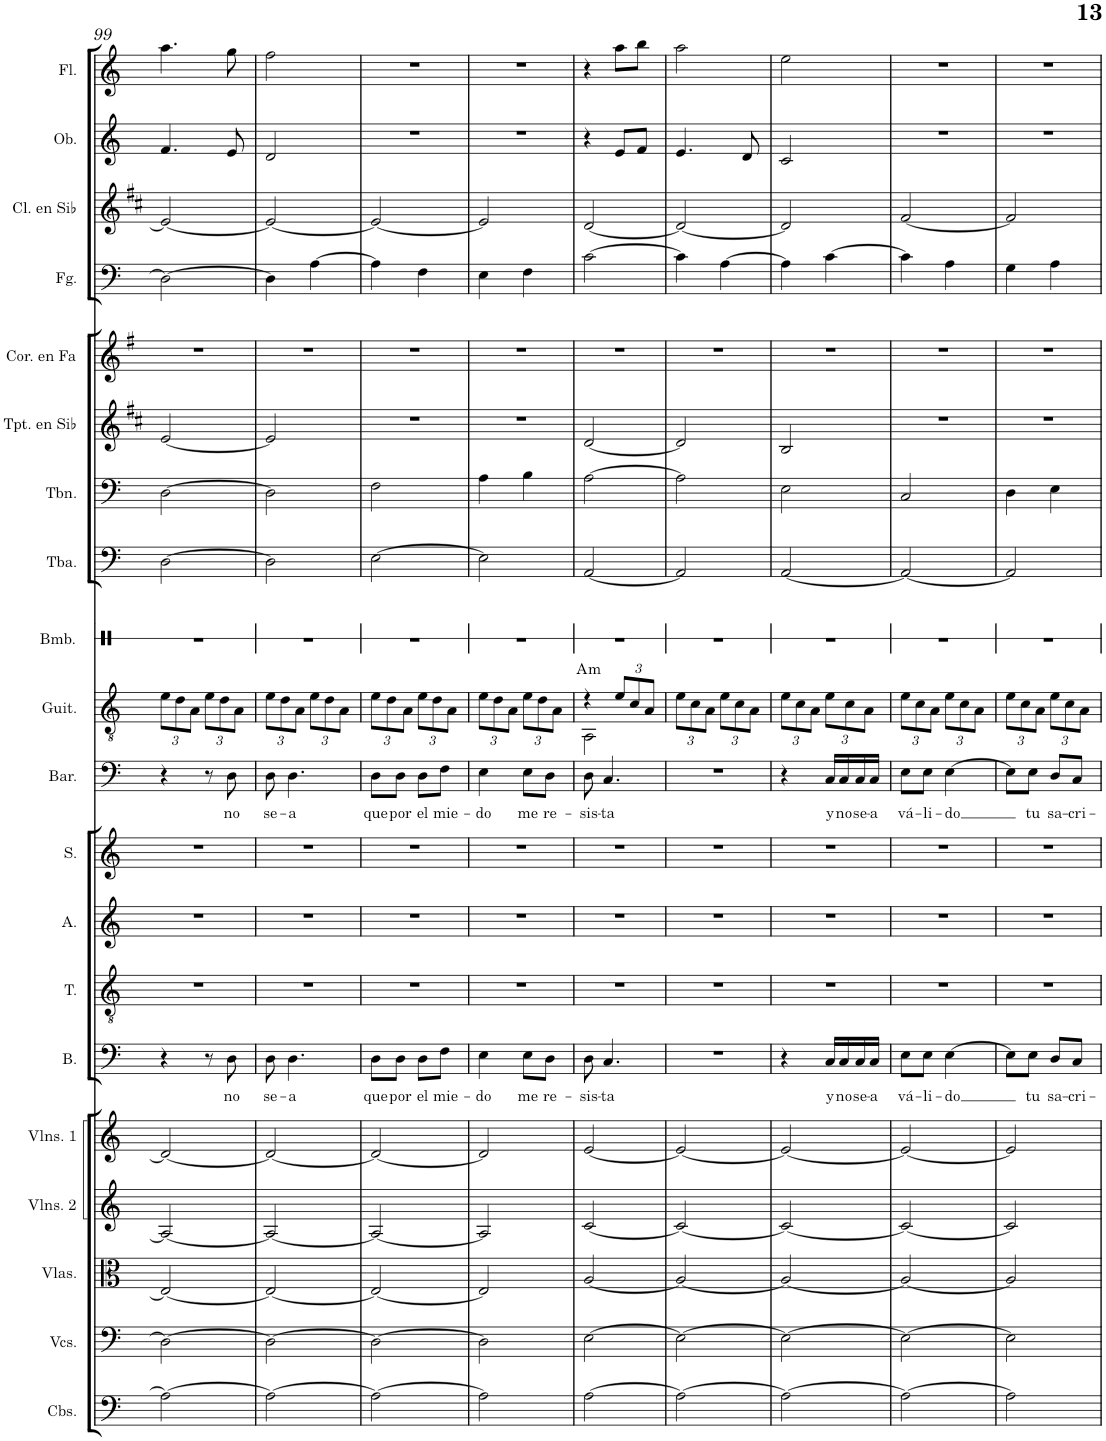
**kern	**kern	**kern	**kern	**kern	**kern	**text	**kern	**kern	**kern	**kern	**text	**kern	**harte	**kern	**kern	**kern	**kern	**kern	**kern	**kern	**kern	**kern
*part20	*part19	*part18	*part17	*part16	*part15	*part15	*part14	*part13	*part12	*part11	*part11	*part10	*part10	*part9	*part8	*part7	*part6	*part5	*part4	*part3	*part2	*part1
*staff20	*staff19	*staff18	*staff17	*staff16	*staff15	*staff15	*staff14	*staff13	*staff12	*staff11	*staff11	*staff10	*	*staff9	*staff8	*staff7	*staff6	*staff5	*staff4	*staff3	*staff2	*staff1
*I"Contrabajos	*I"Violonchelos	*I"Violas	*I"Violines 2	*I"Violines 1	*I"Bajo	*	*I"Tenor	*I"Alto	*I"Soprano	*I"Barítono	*	*I"Guitarra clásica	*	*I"Bombo	*I"Tuba	*I"Trombón	*I"Trompeta en Sib	*I"Trompa en Fa	*I"Fagot	*I"Clarinete en Sib	*I"Oboe	*I"Flauta
*I'Cbs.	*I'Vcs.	*I'Vlas.	*I'Vlns. 2	*I'Vlns. 1	*I'B.	*	*I'T.	*I'A.	*I'S.	*I'Bar.	*	*I'Guit.	*	*I'Bmb.	*I'Tba.	*I'Tbn.	*I'Tpt. en Sib	*	*I'Fg.	*I'Cl. en Sib	*I'Ob.	*I'Fl.
!!LO:PB:g=z
*clefF4	*clefF4	*clefC3	*clefG2	*clefG2	*clefF4	*	*clefGv2	*clefG2	*clefG2	*clefF4	*	*clefGv2	*	*clefX	*clefF4	*clefF4	*clefG2	*clefG2	*clefF4	*clefG2	*clefG2	*clefG2
*Trd7c12	*	*	*	*	*	*	*	*	*	*	*	*	*	*	*	*	*Trd1c2	*Trd4c7	*	*Trd1c2	*	*
*k[]	*k[]	*k[]	*k[]	*k[]	*k[]	*	*k[]	*k[]	*k[]	*k[]	*	*k[]	*	*k[]	*k[]	*k[]	*k[f#c#]	*k[f#]	*k[]	*k[f#c#]	*k[]	*k[]
*M2/4	*M2/4	*M2/4	*M2/4	*M2/4	*M2/4	*	*M2/4	*M2/4	*M2/4	*M2/4	*	*M2/4	*	*M2/4	*M2/4	*M2/4	*M2/4	*M2/4	*M2/4	*M2/4	*M2/4	*M2/4
*	*	*	*	*	*	*	*	*	*	*	*	*Xbrackettup	*	*	*	*	*	*	*	*	*	*
=99	=99	=99	=99	=99	=99	=99	=99	=99	=99	=99	=99	=99	=99	=99	=99	=99	=99	=99	=99	=99	=99	=99
2A\_	2D\_	2E/_	2A/_	2d/_	4r	.	2r	2r	2r	4r	.	12e\L	.	2r	[2D\	[2D\	[2e/	2r	2D\_	2e/_	4.f/	4.aa\
.	.	.	.	.	.	.	.	.	.	.	.	12d\	.	.	.	.	.	.	.	.	.	.
.	.	.	.	.	.	.	.	.	.	.	.	12A\J	.	.	.	.	.	.	.	.	.	.
.	.	.	.	.	8r	.	.	.	.	8r	.	12e\L	.	.	.	.	.	.	.	.	.	.
.	.	.	.	.	.	.	.	.	.	.	.	12d\	.	.	.	.	.	.	.	.	.	.
!	!	!	!	!	!	!LO:LY:b	!	!	!	!	!LO:LY:b	!	!	!	!	!	!	!	!	!	!	!
.	.	.	.	.	8D\	no	.	.	.	8D\	no	.	.	.	.	.	.	.	.	.	8e/	8gg\
.	.	.	.	.	.	.	.	.	.	.	.	12A\J	.	.	.	.	.	.	.	.	.	.
=100	=100	=100	=100	=100	=100	=100	=100	=100	=100	=100	=100	=100	=100	=100	=100	=100	=100	=100	=100	=100	=100	=100
!	!	!	!	!	!	!LO:LY:b	!	!	!	!	!LO:LY:b	!	!	!	!	!	!	!	!	!	!	!
2A\_	2D\_	2E/_	2A/_	2d/_	8D\	se-	2r	2r	2r	8D\	se-	12e\L	.	2r	2D\]	2D\]	2e/]	2r	4D\]	2e/_	2d/	2ff\
.	.	.	.	.	.	.	.	.	.	.	.	12d\	.	.	.	.	.	.	.	.	.	.
!	!	!	!	!	!	!LO:LY:b	!	!	!	!	!LO:LY:b	!	!	!	!	!	!	!	!	!	!	!
.	.	.	.	.	4.D\	-a	.	.	.	4.D\	-a	.	.	.	.	.	.	.	.	.	.	.
.	.	.	.	.	.	.	.	.	.	.	.	12A\J	.	.	.	.	.	.	.	.	.	.
.	.	.	.	.	.	.	.	.	.	.	.	12e\L	.	.	.	.	.	.	[4A\	.	.	.
.	.	.	.	.	.	.	.	.	.	.	.	12d\	.	.	.	.	.	.	.	.	.	.
.	.	.	.	.	.	.	.	.	.	.	.	12A\J	.	.	.	.	.	.	.	.	.	.
=101	=101	=101	=101	=101	=101	=101	=101	=101	=101	=101	=101	=101	=101	=101	=101	=101	=101	=101	=101	=101	=101	=101
!	!	!	!	!	!	!LO:LY:b	!	!	!	!	!LO:LY:b	!	!	!	!	!	!	!	!	!	!	!
2A\_	2D\_	2E/_	2A/_	2d/_	8D\L	que	2r	2r	2r	8D\L	que	12e\L	.	2r	[2E\	2F\	2r	2r	4A\]	2e/_	2r	2r
.	.	.	.	.	.	.	.	.	.	.	.	12d\	.	.	.	.	.	.	.	.	.	.
!	!	!	!	!	!	!LO:LY:b	!	!	!	!	!LO:LY:b	!	!	!	!	!	!	!	!	!	!	!
.	.	.	.	.	8D\J	por	.	.	.	8D\J	por	.	.	.	.	.	.	.	.	.	.	.
.	.	.	.	.	.	.	.	.	.	.	.	12A\J	.	.	.	.	.	.	.	.	.	.
!	!	!	!	!	!	!LO:LY:b	!	!	!	!	!LO:LY:b	!	!	!	!	!	!	!	!	!	!	!
.	.	.	.	.	8D\L	el	.	.	.	8D\L	el	12e\L	.	.	.	.	.	.	4F\	.	.	.
.	.	.	.	.	.	.	.	.	.	.	.	12d\	.	.	.	.	.	.	.	.	.	.
!	!	!	!	!	!	!LO:LY:b	!	!	!	!	!LO:LY:b	!	!	!	!	!	!	!	!	!	!	!
.	.	.	.	.	8F\J	mie-	.	.	.	8F\J	mie-	.	.	.	.	.	.	.	.	.	.	.
.	.	.	.	.	.	.	.	.	.	.	.	12A\J	.	.	.	.	.	.	.	.	.	.
=102	=102	=102	=102	=102	=102	=102	=102	=102	=102	=102	=102	=102	=102	=102	=102	=102	=102	=102	=102	=102	=102	=102
!	!	!	!	!	!	!LO:LY:b	!	!	!	!	!LO:LY:b	!	!	!	!	!	!	!	!	!	!	!
2A\]	2D\]	2E/]	2A/]	2d/]	4E\	-do	2r	2r	2r	4E\	-do	12e\L	.	2r	2E\]	4A\	2r	2r	4E\	2e/]	2r	2r
.	.	.	.	.	.	.	.	.	.	.	.	12d\	.	.	.	.	.	.	.	.	.	.
.	.	.	.	.	.	.	.	.	.	.	.	12A\J	.	.	.	.	.	.	.	.	.	.
!	!	!	!	!	!	!LO:LY:b	!	!	!	!	!LO:LY:b	!	!	!	!	!	!	!	!	!	!	!
.	.	.	.	.	8E\L	me	.	.	.	8E\L	me	12e\L	.	.	.	4B\	.	.	4F\	.	.	.
.	.	.	.	.	.	.	.	.	.	.	.	12d\	.	.	.	.	.	.	.	.	.	.
!	!	!	!	!	!	!LO:LY:b	!	!	!	!	!LO:LY:b	!	!	!	!	!	!	!	!	!	!	!
.	.	.	.	.	8D\J	re-	.	.	.	8D\J	re-	.	.	.	.	.	.	.	.	.	.	.
.	.	.	.	.	.	.	.	.	.	.	.	12A\J	.	.	.	.	.	.	.	.	.	.
=103	=103	=103	=103	=103	=103	=103	=103	=103	=103	=103	=103	=103	=103	=103	=103	=103	=103	=103	=103	=103	=103	=103
!	!	!	!	!	!	!LO:LY:b	!	!	!	!	!LO:LY:b	!	!LO:H:kt=m	!	!	!	!	!	!	!	!	!
*	*	*	*	*	*	*	*	*	*	*	*	*^	*	*	*	*	*	*	*	*	*	*
[2A\	[2E\	[2A/	[2c/	[2e/	8D\	-sis-	2r	2r	2r	8D\	-sis-	4r	2AA\	A:min	2r	[2AA/	[2A\	[2d/	2r	[2c\	[2d/	4r	4r
!	!	!	!	!	!	!LO:LY:b	!	!	!	!	!LO:LY:b	!	!	!	!	!	!	!	!	!	!	!	!
.	.	.	.	.	4.C/	-ta	.	.	.	4.C/	-ta	.	.	.	.	.	.	.	.	.	.	.	.
.	.	.	.	.	.	.	.	.	.	.	.	12e/L	.	.	.	.	.	.	.	.	.	8e/L	8aa\L
.	.	.	.	.	.	.	.	.	.	.	.	12c/	.	.	.	.	.	.	.	.	.	.	.
.	.	.	.	.	.	.	.	.	.	.	.	.	.	.	.	.	.	.	.	.	.	8f/J	8bb\J
.	.	.	.	.	.	.	.	.	.	.	.	12A/J	.	.	.	.	.	.	.	.	.	.	.
*	*	*	*	*	*	*	*	*	*	*	*	*v	*v	*	*	*	*	*	*	*	*	*	*
=104	=104	=104	=104	=104	=104	=104	=104	=104	=104	=104	=104	=104	=104	=104	=104	=104	=104	=104	=104	=104	=104	=104
2A\_	2E\_	2A/_	2c/_	2e/_	2r	.	2r	2r	2r	2r	.	12e\L	.	2r	2AA/]	2A\]	2d/]	2r	4c\]	2d/_	4.e/	2aa\
.	.	.	.	.	.	.	.	.	.	.	.	12c\	.	.	.	.	.	.	.	.	.	.
.	.	.	.	.	.	.	.	.	.	.	.	12A\J	.	.	.	.	.	.	.	.	.	.
.	.	.	.	.	.	.	.	.	.	.	.	12e\L	.	.	.	.	.	.	[4A\	.	.	.
.	.	.	.	.	.	.	.	.	.	.	.	12c\	.	.	.	.	.	.	.	.	.	.
.	.	.	.	.	.	.	.	.	.	.	.	.	.	.	.	.	.	.	.	.	8d/	.
.	.	.	.	.	.	.	.	.	.	.	.	12A\J	.	.	.	.	.	.	.	.	.	.
=105	=105	=105	=105	=105	=105	=105	=105	=105	=105	=105	=105	=105	=105	=105	=105	=105	=105	=105	=105	=105	=105	=105
2A\_	2E\_	2A/_	2c/_	2e/_	4r	.	2r	2r	2r	4r	.	12e\L	.	2r	[2AA/	2E\	2B/	2r	4A\]	2d/]	2c/	2ee\
.	.	.	.	.	.	.	.	.	.	.	.	12c\	.	.	.	.	.	.	.	.	.	.
.	.	.	.	.	.	.	.	.	.	.	.	12A\J	.	.	.	.	.	.	.	.	.	.
!	!	!	!	!	!	!LO:LY:b	!	!	!	!	!LO:LY:b	!	!	!	!	!	!	!	!	!	!	!
.	.	.	.	.	16C/LL	y	.	.	.	16C/LL	y	12e\L	.	.	.	.	.	.	[4c\	.	.	.
!	!	!	!	!	!	!LO:LY:b	!	!	!	!	!LO:LY:b	!	!	!	!	!	!	!	!	!	!	!
.	.	.	.	.	16C/	no	.	.	.	16C/	no	.	.	.	.	.	.	.	.	.	.	.
.	.	.	.	.	.	.	.	.	.	.	.	12c\	.	.	.	.	.	.	.	.	.	.
!	!	!	!	!	!	!LO:LY:b	!	!	!	!	!LO:LY:b	!	!	!	!	!	!	!	!	!	!	!
.	.	.	.	.	16C/	se-	.	.	.	16C/	se-	.	.	.	.	.	.	.	.	.	.	.
.	.	.	.	.	.	.	.	.	.	.	.	12A\J	.	.	.	.	.	.	.	.	.	.
!	!	!	!	!	!	!LO:LY:b	!	!	!	!	!LO:LY:b	!	!	!	!	!	!	!	!	!	!	!
.	.	.	.	.	16C/JJ	-a	.	.	.	16C/JJ	-a	.	.	.	.	.	.	.	.	.	.	.
=106	=106	=106	=106	=106	=106	=106	=106	=106	=106	=106	=106	=106	=106	=106	=106	=106	=106	=106	=106	=106	=106	=106
!	!	!	!	!	!	!LO:LY:b	!	!	!	!	!LO:LY:b	!	!	!	!	!	!	!	!	!	!	!
2A\_	2E\_	2A/_	2c/_	2e/_	8E\L	vá-	2r	2r	2r	8E\L	vá-	12e\L	.	2r	2AA/_	2C/	2r	2r	4c\]	[2f#/	2r	2r
.	.	.	.	.	.	.	.	.	.	.	.	12c\	.	.	.	.	.	.	.	.	.	.
!	!	!	!	!	!	!LO:LY:b	!	!	!	!	!LO:LY:b	!	!	!	!	!	!	!	!	!	!	!
.	.	.	.	.	8E\J	-li-	.	.	.	8E\J	-li-	.	.	.	.	.	.	.	.	.	.	.
.	.	.	.	.	.	.	.	.	.	.	.	12A\J	.	.	.	.	.	.	.	.	.	.
!	!	!	!	!	!	!LO:LY:b	!	!	!	!	!LO:LY:b	!	!	!	!	!	!	!	!	!	!	!
.	.	.	.	.	[4E\	-do	.	.	.	[4E\	-do	12e\L	.	.	.	.	.	.	4A\	.	.	.
.	.	.	.	.	.	.	.	.	.	.	.	12c\	.	.	.	.	.	.	.	.	.	.
.	.	.	.	.	.	.	.	.	.	.	.	12A\J	.	.	.	.	.	.	.	.	.	.
=107	=107	=107	=107	=107	=107	=107	=107	=107	=107	=107	=107	=107	=107	=107	=107	=107	=107	=107	=107	=107	=107	=107
2A\]	2E\]	2A/]	2c/]	2e/]	8E\L]	.	2r	2r	2r	8E\L]	.	12e\L	.	2r	2AA/]	4D\	2r	2r	4G\	2f#/]	2r	2r
.	.	.	.	.	.	.	.	.	.	.	.	12c\	.	.	.	.	.	.	.	.	.	.
!	!	!	!	!	!	!LO:LY:b	!	!	!	!	!LO:LY:b	!	!	!	!	!	!	!	!	!	!	!
.	.	.	.	.	8E\J	tu	.	.	.	8E\J	tu	.	.	.	.	.	.	.	.	.	.	.
.	.	.	.	.	.	.	.	.	.	.	.	12A\J	.	.	.	.	.	.	.	.	.	.
!	!	!	!	!	!	!LO:LY:b	!	!	!	!	!LO:LY:b	!	!	!	!	!	!	!	!	!	!	!
.	.	.	.	.	8D/L	sa-	.	.	.	8D/L	sa-	12e\L	.	.	.	4E\	.	.	4A\	.	.	.
.	.	.	.	.	.	.	.	.	.	.	.	12c\	.	.	.	.	.	.	.	.	.	.
!	!	!	!	!	!	!LO:LY:b	!	!	!	!	!LO:LY:b	!	!	!	!	!	!	!	!	!	!	!
.	.	.	.	.	8C/J	-cri-	.	.	.	8C/J	-cri-	.	.	.	.	.	.	.	.	.	.	.
.	.	.	.	.	.	.	.	.	.	.	.	12A\J	.	.	.	.	.	.	.	.	.	.
=	=	=	=	=	=	=	=	=	=	=	=	=	=	=	=	=	=	=	=	=	=	=
*-	*-	*-	*-	*-	*-	*-	*-	*-	*-	*-	*-	*-	*-	*-	*-	*-	*-	*-	*-	*-	*-	*-
